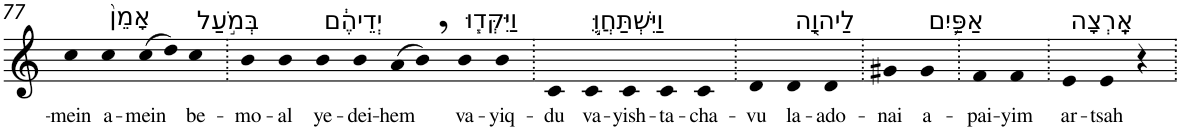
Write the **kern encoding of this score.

**kern	**text
*part1	*part1
*staff1	*staff1
*I"Piano	*
*I'Pno	*
!!LO:PB:g=z
*clefG2	*
*k[]	*
=77	=77
!	!LO:LY:b
4cc	-mein
!LO:TX:a:t=אָמֵן֙	!
!	!LO:LY:b
4cc	a-
!	!LO:LY:b
(>8cc	-mein
8dd)	.
!LO:TX:a:t=בְּמֹ֣עַל	!
!	!LO:LY:b
4cc	be-
=78.	=78.
!	!LO:LY:b
4b	-mo-
!	!LO:LY:b
4b	-al
!LO:TX:a:t=יְדֵיהֶ֔ם	!
!	!LO:LY:b
4b	ye-
!	!LO:LY:b
4b	-dei-
!	!LO:LY:b
(>8a	-hem
8b,)	.
!LO:TX:a:t=וַיִּקְּד֧וּ	!
!	!LO:LY:b
4b	va-
!	!LO:LY:b
4b	-yiq-
=79.	=79.
!	!LO:LY:b
4c	-du
!LO:TX:a:t=וַיִּשְׁתַּחֲוֻּ֛	!
!	!LO:LY:b
4c	va-
!	!LO:LY:b
4c	-yish-
!	!LO:LY:b
4c	-ta-
!	!LO:LY:b
4c	-cha-
=80.	=80.
!	!LO:LY:b
4d	-vu
!LO:TX:a:t=לַיהוָ֖ה	!
!	!LO:LY:b
4d	la-
!	!LO:LY:b
4d	-ado-
=81.	=81.
!	!LO:LY:b
4g#X	-nai
!LO:TX:a:t=אַפַּ֥יִם	!
!	!LO:LY:b
4g#	a-
=82.	=82.
!	!LO:LY:b
4f	-pai-
!	!LO:LY:b
4f	-yim
=83.	=83.
!LO:TX:a:t=אָֽרְצָה	!
!	!LO:LY:b
4e	ar-
!	!LO:LY:b
4e	-tsah
4r	.
=.	=.
*-	*-
